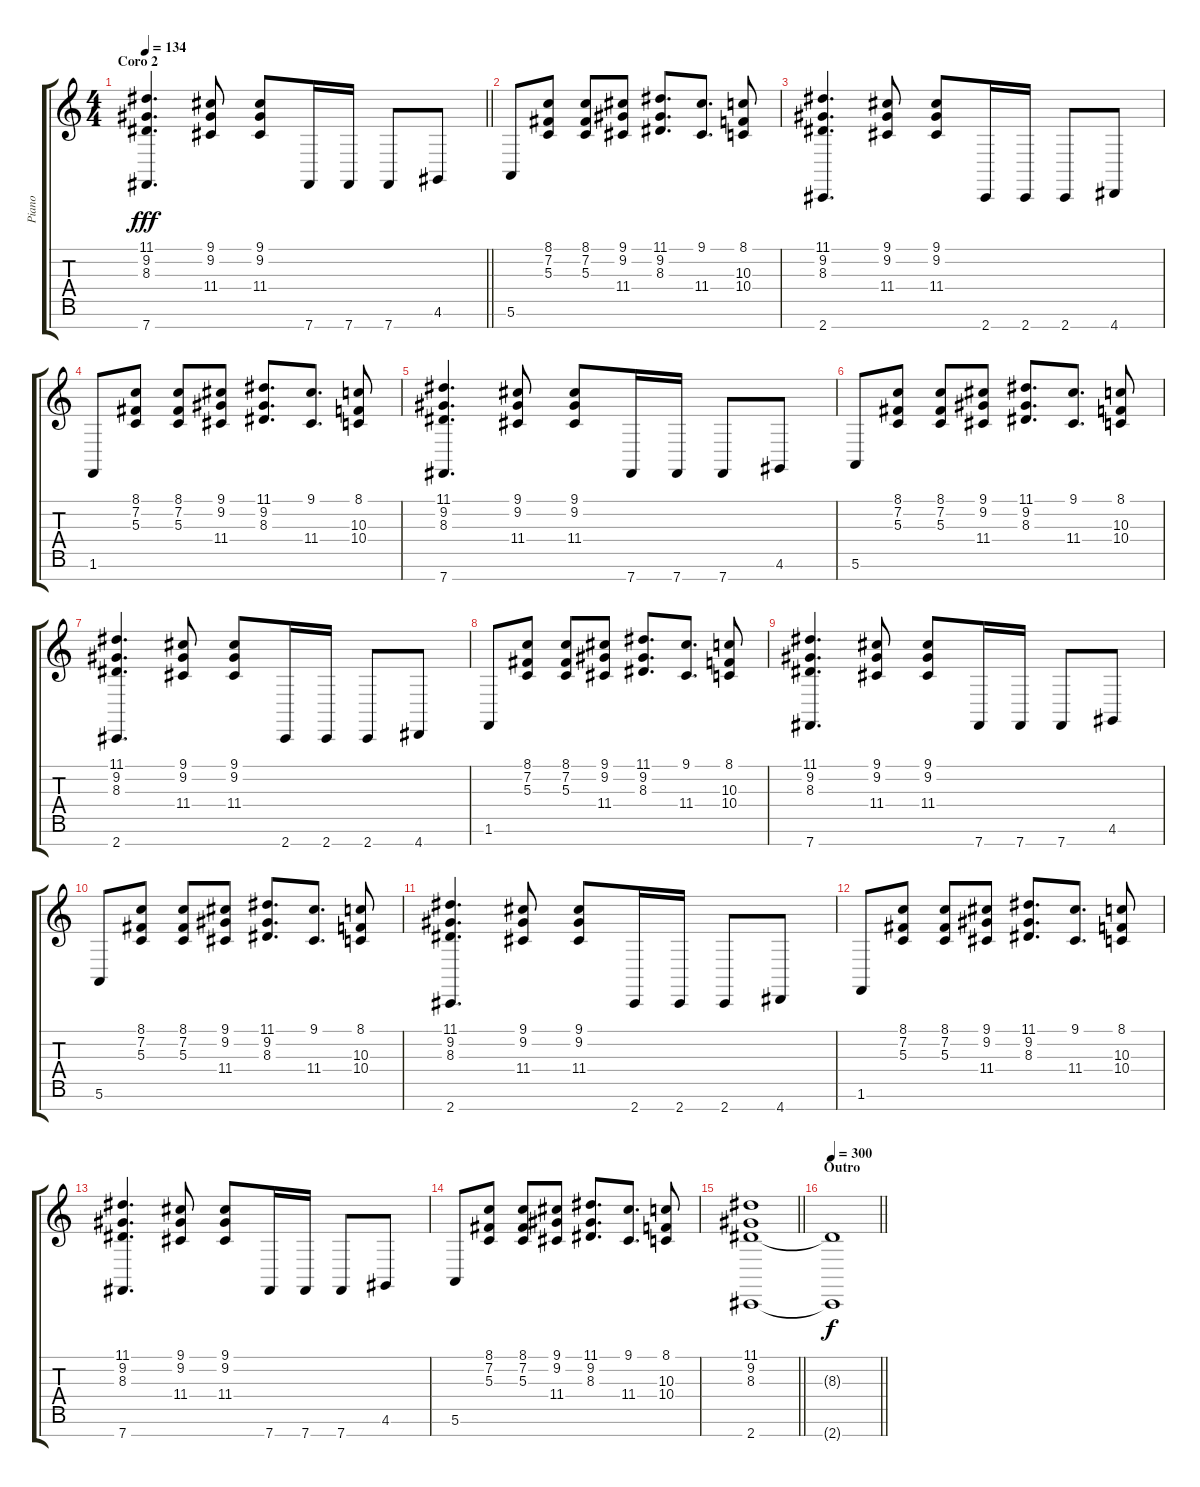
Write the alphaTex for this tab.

\track ("Piano" "Piano") {instrument brightacousticpiano}
\staff {score tabs}
\tuning (E4 B3 G3 D3 A2 E2 B1) {hide}
\ts (4 4)
\section ("" "Coro 2")
\tempo 134
\clef g2
\barLineRight lightlight
\ks c
(11.1 9.2 8.3 7.7).4{d dy fff} (9.1 9.2 11.4).8 (9.1 9.2 11.4).8 7.7.16 7.7.16 7.7.8 4.6.8 |
5.6.8 (8.1 7.2 5.3).8 (8.1 7.2 5.3).8 (9.1 9.2 11.4).8 (11.1 9.2 8.3).8{d} (9.1 11.4).8{d} (8.1 10.3 10.4).8 |
(11.1 9.2 8.3 2.7).4{d} (9.1 9.2 11.4).8 (9.1 9.2 11.4).8 2.7.16 2.7.16 2.7.8 4.7.8 |
1.6.8 (8.1 7.2 5.3).8 (8.1 7.2 5.3).8 (9.1 9.2 11.4).8 (11.1 9.2 8.3).8{d} (9.1 11.4).8{d} (8.1 10.3 10.4).8 |
(11.1 9.2 8.3 7.7).4{d} (9.1 9.2 11.4).8 (9.1 9.2 11.4).8 7.7.16 7.7.16 7.7.8 4.6.8 |
5.6.8 (8.1 7.2 5.3).8 (8.1 7.2 5.3).8 (9.1 9.2 11.4).8 (11.1 9.2 8.3).8{d} (9.1 11.4).8{d} (8.1 10.3 10.4).8 |
(11.1 9.2 8.3 2.7).4{d} (9.1 9.2 11.4).8 (9.1 9.2 11.4).8 2.7.16 2.7.16 2.7.8 4.7.8 |
1.6.8 (8.1 7.2 5.3).8 (8.1 7.2 5.3).8 (9.1 9.2 11.4).8 (11.1 9.2 8.3).8{d} (9.1 11.4).8{d} (8.1 10.3 10.4).8 |
(11.1 9.2 8.3 7.7).4{d} (9.1 9.2 11.4).8 (9.1 9.2 11.4).8 7.7.16 7.7.16 7.7.8 4.6.8 |
5.6.8 (8.1 7.2 5.3).8 (8.1 7.2 5.3).8 (9.1 9.2 11.4).8 (11.1 9.2 8.3).8{d} (9.1 11.4).8{d} (8.1 10.3 10.4).8 |
(11.1 9.2 8.3 2.7).4{d} (9.1 9.2 11.4).8 (9.1 9.2 11.4).8 2.7.16 2.7.16 2.7.8 4.7.8 |
1.6.8 (8.1 7.2 5.3).8 (8.1 7.2 5.3).8 (9.1 9.2 11.4).8 (11.1 9.2 8.3).8{d} (9.1 11.4).8{d} (8.1 10.3 10.4).8 |
(11.1 9.2 8.3 7.7).4{d} (9.1 9.2 11.4).8 (9.1 9.2 11.4).8 7.7.16 7.7.16 7.7.8 4.6.8 |
5.6.8 (8.1 7.2 5.3).8 (8.1 7.2 5.3).8 (9.1 9.2 11.4).8 (11.1 9.2 8.3).8{d} (9.1 11.4).8{d} (8.1 10.3 10.4).8 |
\barLineRight lightlight
(11.1 9.2 8.3 2.7).1 |
\section ("" "Outro")
\tempo 300
\barLineRight lightlight
(8.3{t} 2.7{t}).1{dy f}
